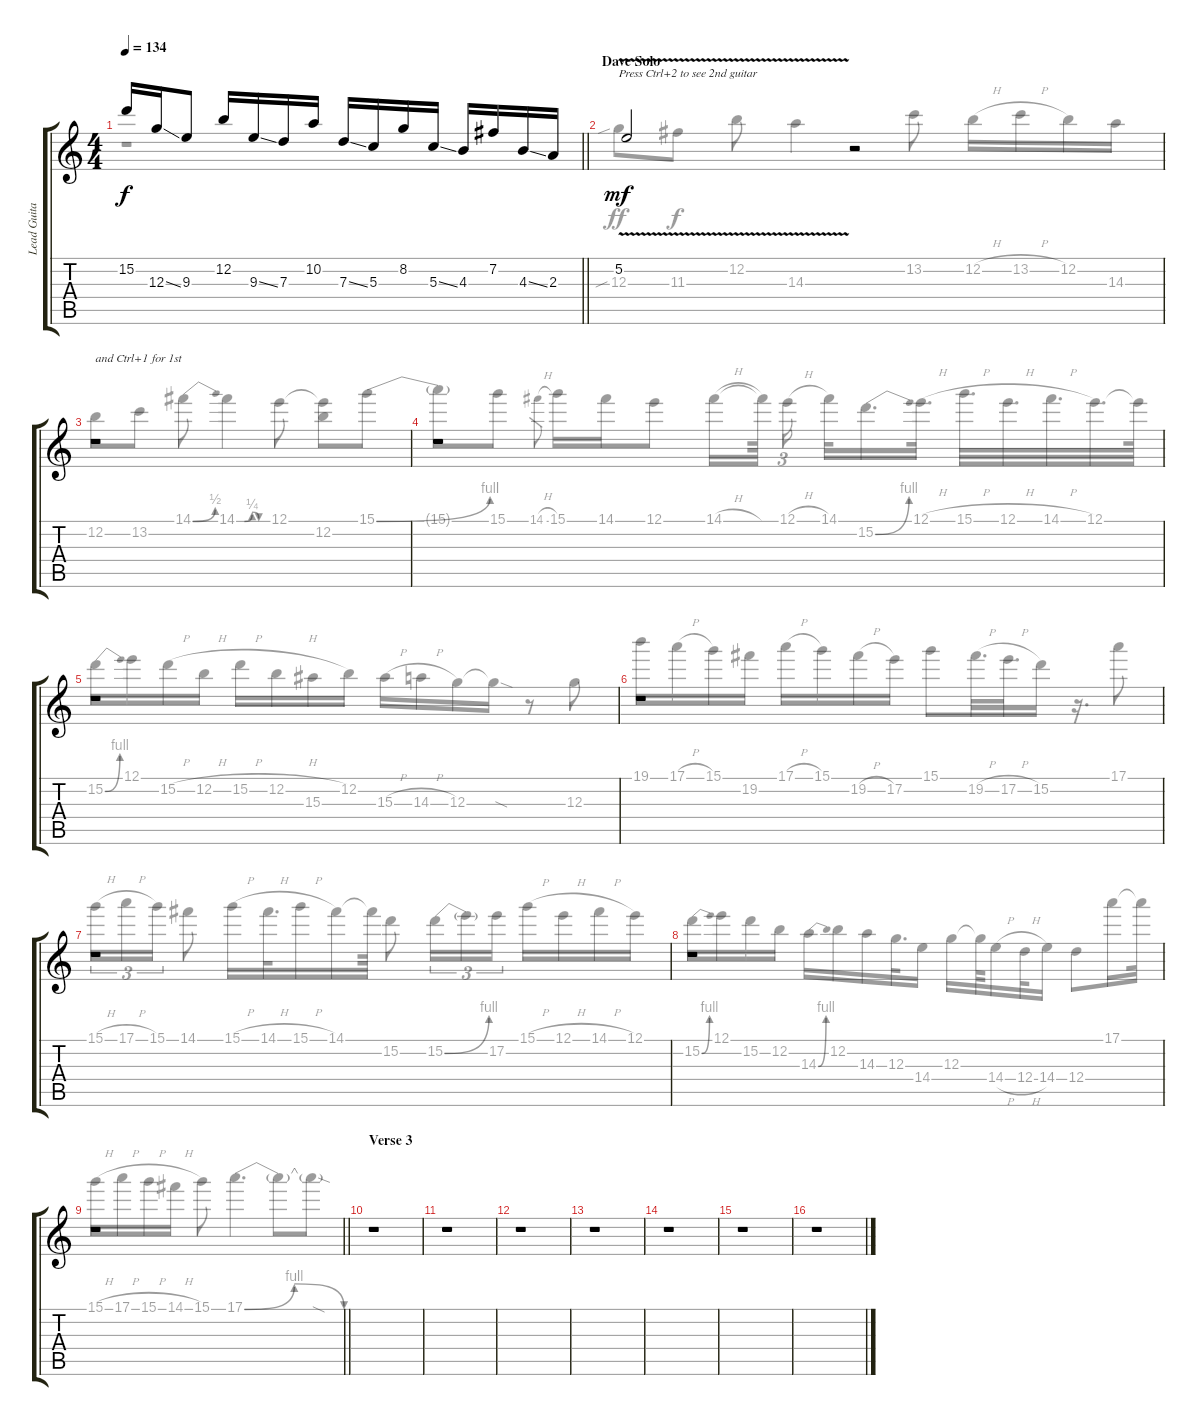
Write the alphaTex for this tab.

\track ("Lead Guitar" "Lead Guita") {instrument distortionguitar}
\staff {score tabs}
\tuning (E4 B3 G3 D3 A2 E2) {hide}
\voice
\ts (4 4)
\tempo 134
\clef g2
\barLineRight lightlight
\ks c
15.2.16{dy f} 12.3{ss}.16 9.3.8 12.2.16 9.3{ss}.16 7.3.16 10.2.16 7.3{ss}.16 5.3.16 8.2.16 5.3{ss}.16 4.3.16 7.2.16 4.3{ss}.16 2.3.16 |
\section ("" "Dave Solo")
5.2{v}.2{txt "Press Ctrl+2 to see 2nd guitar" dy mf} r.2 |
r.1{txt "and Ctrl+1 for 1st"} |
r.1 |
r.1 |
r.1 |
r.1 |
r.1 |
\barLineRight lightlight
r.1 |
\section ("" "Verse 3")
r.1 |
r.1 |
r.1 |
r.1 |
r.1 |
r.1 |
r.1
\voice
\clef g2
\ottava regular
\simile none
\barLineRight lightlight
\ks c
r.1{dy ff} |
12.3{sib}.8 11.3.8{dy f} 12.2.8 14.3.4 13.2.8 12.2{h}.16 13.2{h}.16 12.2.16 14.3.16 |
12.2.8 13.2.8 14.1{be (bend 0 0 60 2)}.8 14.1{be (custom 0 0 15 0 30 1 43 0 60 0)}.4 12.1.8 (12.1{t} 12.2).8 15.1{be (bend 0 0 60 4)}.8 |
15.1{t}.8 15.1.8 14.1{h}.8{gr} 15.1.16 14.1.16 12.1.8 14.1{h}.16 14.1{t}.64{beam splitsecondary} 12.1{h}.16{tu (3 2) beam splitsecondary} 14.1.32 15.2{be (bend 0 0 60 4)}.16{d} 12.1{h}.32{d} 15.1{h}.32{d} 12.1{h}.32{d} 14.1{h}.32{d} 12.1.32{d} 12.1{t}.64 |
15.2{be (bend 0 0 60 4)}.16 12.1.16 15.2{h}.16 12.2{h}.16 15.2{h}.16 12.2{h}.16 15.3.16 12.2.16 15.3{h}.16 14.3{h}.16 12.3.16 12.3{sod t}.16 r.8 12.3.8 |
19.1.16 17.1{h}.16 15.1.16 19.2.16 17.1{h}.16 15.1.16 19.2{h}.16 17.2.16 15.1.8 19.2{h}.32{d} 17.2{h}.32{d} 15.2.16 r.16{d} 17.1.8 |
15.1{h}.16{tu (3 2)} 17.1{h}.16{tu (3 2)} 15.1.16{tu (3 2)} 14.1.8 15.1{h}.16 14.1{h}.32{d} 15.1{h}.16 14.1.16 14.1{t}.64 15.2.8 15.2{be (bend 0 0 60 4)}.16{tu (3 2)} 15.2{t}.16{tu (3 2)} 17.2.16{tu (3 2)} 15.1{h}.16 12.1{h}.16 14.1{h}.16 12.1.16 |
15.2{be (bend 0 0 60 4)}.16 12.1.16 15.2.16 12.2.16 14.3{be (bend 0 0 60 4)}.16 12.2.16 14.3.16 12.3.32{d} 14.4.16 12.3.16 12.3{t}.64 14.4{h}.16 12.4{h}.32 14.4.16 12.4.8 17.1.16 17.1{t}.32 |
\barLineRight lightlight
15.1{h}.16 17.1{h}.16 15.1{h}.16 14.1{h}.16 15.1.8 17.1{be (bendrelease 0 0 15 4 55 4 60 0)}.4{d} 17.1{t}.8 17.1{sod t}.8 |
r.1 |
r.1 |
r.1 |
r.1 |
r.1 |
r.1 |
r.1
